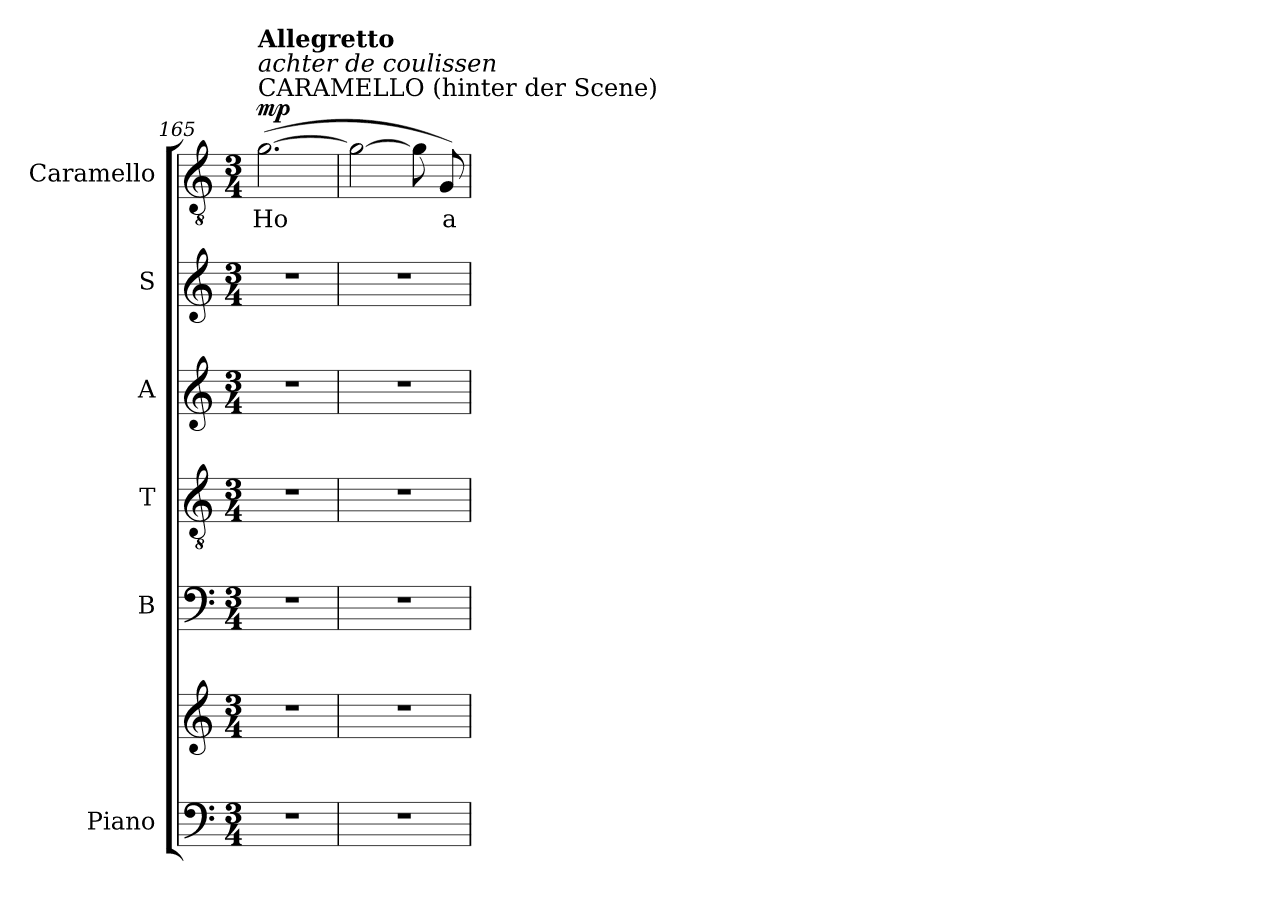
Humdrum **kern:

**kern	**kern	**kern	**kern	**kern	**kern	**kern	**text	**dynam
*part6	*part6	*part5	*part4	*part3	*part2	*part1	*part1	*part1
*staff7	*staff6	*staff5	*staff4	*staff3	*staff2	*staff1	*staff1	*staff1
*I"Piano	*	*I"B	*I"T	*I"A	*I"S	*I"Caramello	*	*
*I'Pno	*	*I'B	*I'T	*I'A	*I'S	*	*	*
!!LO:PB:g=z
*clefF4	*clefG2	*clefF4	*clefGv2	*clefG2	*clefG2	*clefGv2	*	*
*k[]	*k[]	*k[]	*k[]	*k[]	*k[]	*k[]	*	*
*M3/4	*M3/4	*M3/4	*M3/4	*M3/4	*M3/4	*M3/4	*	*
=165	=165	=165	=165	=165	=165	=165	=165	=165
!	!	!	!	!	!	!LO:TX:a:t=CARAMELLO  (hinter der Scene)	!	!
!	!	!	!	!	!	!LO:TX:a:i:t=achter de coulissen	!	!
!	!	!	!	!	!	!LO:TX:a:B:t=Allegretto	!	!
!	!	!	!	!	!	!	!LO:LY:b	!LO:DY:a
2.r	2.r	2.r	2.r	2.r	2.r	(<[2.g\	Ho	mp
=166	=166	=166	=166	=166	=166	=166	=166	=166
2.r	2.r	2.r	2.r	2.r	2.r	2g\_	.	.
.	.	.	.	.	.	8g\]	.	.
!	!	!	!	!	!	!	!LO:LY:b	!
.	.	.	.	.	.	8G/)	a	.
=	=	=	=	=	=	=	=	=
*-	*-	*-	*-	*-	*-	*-	*-	*-
